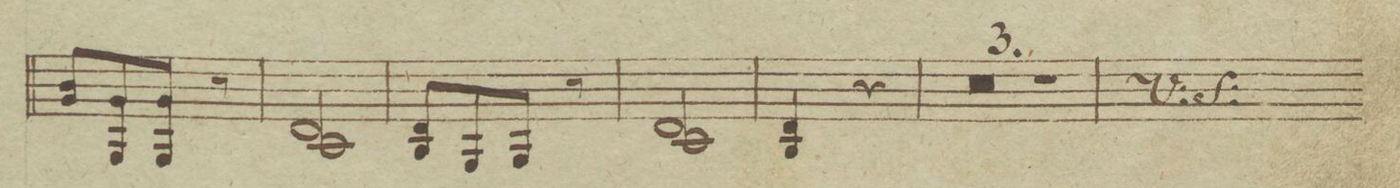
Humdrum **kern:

**kern	**dynam
*I"Violino Secondo	*
*clefG2	*
*k[f#]	*
*met(c)	*
*M2/4	*
8bL 8g/	.
8g 8G/	.
8gJ 8G/	.
8r	.
=167	=167
2d 2c/	.
=168	=168
8dL 8B/	.
8G/	.
8G/J	.
8r	.
=169	=169
2d 2c/	.
=170	=170
4d 4B/	.
4r	.
=171	=171
1r	.
=172	=172
=173	=173
2r	.
=174	=174
*-	*-
